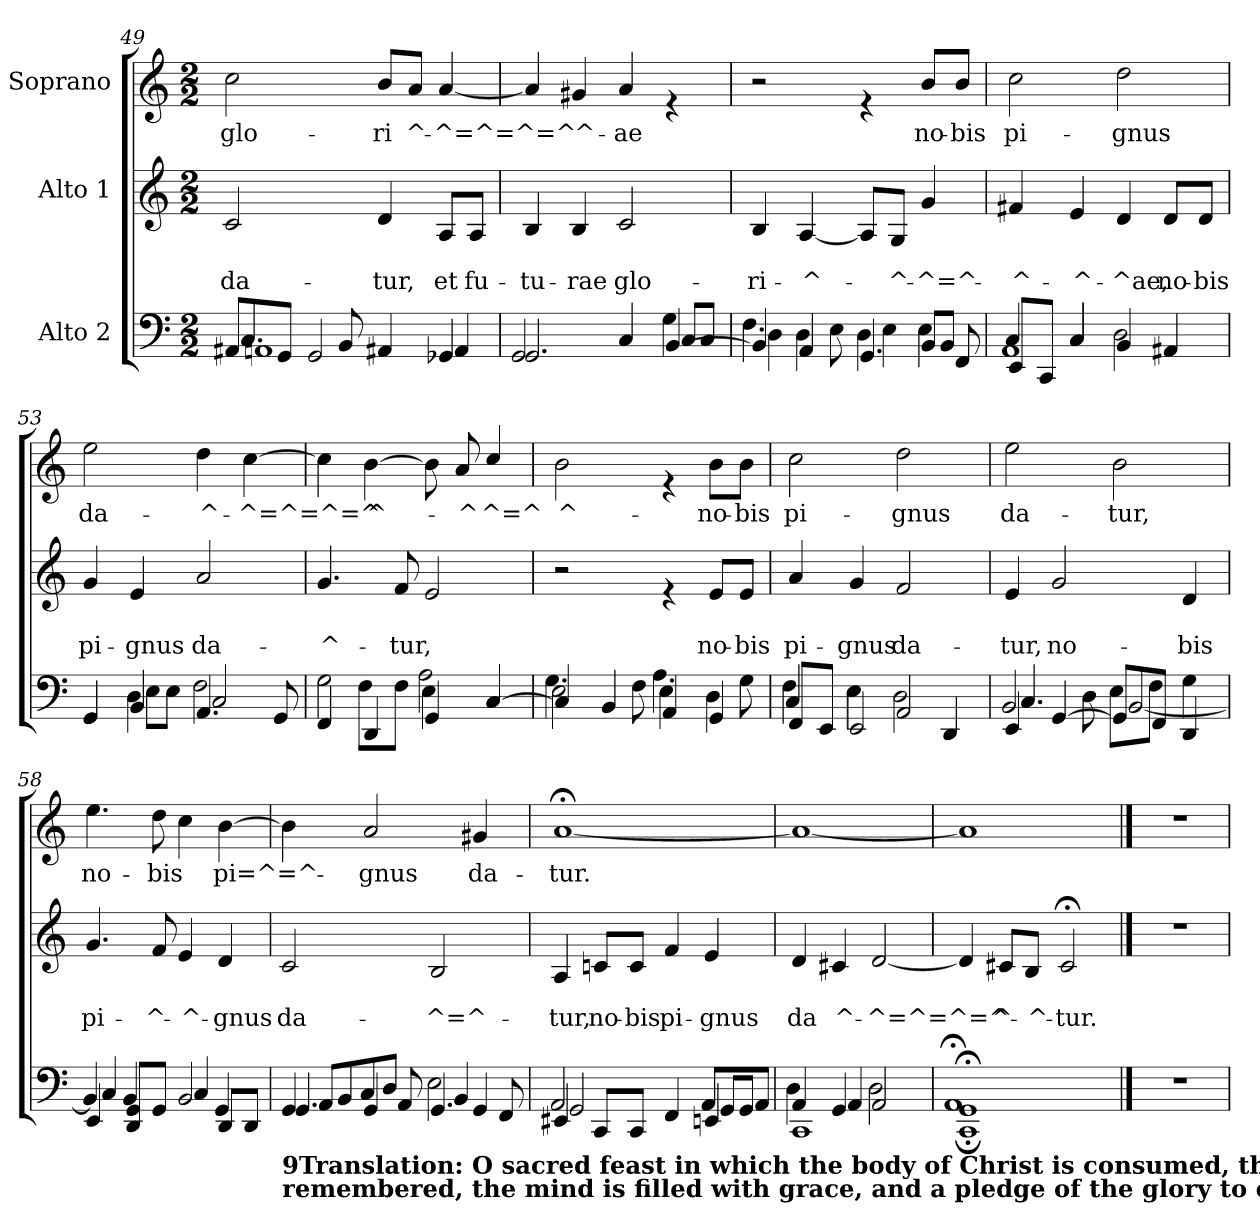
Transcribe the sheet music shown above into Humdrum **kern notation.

**kern	**kern	**text	**text	**kern	**text
*part3	*part2	*part2	*part2	*part1	*part1
*staff3	*staff2	*staff2	*staff2	*staff1	*staff1
*I"Alto 2	*I"Alto 1	*	*	*I"Soprano	*
!!LO:LB:g=z
*clefF4	*clefG2	*	*	*clefG2	*
*k[]	*k[]	*	*	*k[]	*
*C:	*C:	*	*	*C:	*
*M2/2	*M2/2	*	*	*M2/2	*
=49	=49	=49	=49	=49	=49
*^	*	*	*	*	*
*	*^	*	*	*	*	*
!	!	!	!	!	!LO:LY:b	!	!LO:LY:b
8AA#X/L	4.C/	1AAn	2c/	.	da-	2cc\	glo-
8GG/J	.	.	.	.	.	.	.
2GG/	.	.	.	.	.	.	.
.	8BB/	.	.	.	.	.	.
!	!	!	!	!	!LO:LY:b	!	!LO:LY:b
.	4AA#X/	.	4d/	.	-tur,	8b/L	-ri
!	!	!	!	!	!	!	!LO:LY:b
.	.	.	.	.	.	8a/J	^-
!	!	!	!	!	!LO:LY:b	!	!LO:LY:b
4GG-X/	4AA#/	.	8A/L	.	et	[<4a/	-^=^=^=^
!	!	!	!	!	!LO:LY:b	!	!
.	.	.	8A/J	.	fu-	.	.
=50	=50	=50	=50	=50	=50	=50	=50
!	!	!	!	!	!LO:LY:b	!	!
2.GG/	2GG/	2.ryy	4B/	.	-tu-	4a/]	.
!	!	!	!	!	!LO:LY:b	!	!LO:LY:b
.	.	.	4B/	.	-rae	4g#X/	^-
!	!	!	!	!	!LO:LY:b	!	!LO:LY:b
.	4C/	.	2c/	.	glo-	4a/	-ae
[<4BB/	4G\	8C/L	.	.	.	4re	.
.	.	8C/J	.	.	.	.	.
=51	=51	=51	=51	=51	=51	=51	=51
!	!	!	!	!	!LO:LY:b	!	!
4BB/]	4.F\	4D\	4B/	.	-ri-	2r	.
!	!	!	!	!	!LO:LY:b	!	!
4AA/	.	4D\	[<4A/	.	-^-	.	.
.	8E\	.	.	.	.	.	.
4.GG/	4D\	4E\	8A/L]	.	.	4re	.
!	!	!	!	!	!LO:LY:b	!	!
.	.	.	8G/J	.	-^-	.	.
!	!	!	!	!	!LO:LY:b	!	!LO:LY:b
.	8BB/L	4E\	4g/	.	-^=^-	8b/L	no-
!	!	!	!	!	!	!	!LO:LY:b
8FF/	8BB/J	.	.	.	.	8b/J	-bis
!!LO:PB:g=z
=52	=52	=52	=52	=52	=52	=52	=52
!	!	!	!	!	!LO:LY:b	!	!LO:LY:b
8EE/L	4C/	1AA	4f#X/	.	-^-	2cc\	pi-
8CC/J	.	.	.	.	.	.	.
!	!	!	!	!	!LO:LY:b	!	!
4C/	4C/	.	4e/	.	-^-	.	.
!	!	!	!	!	!LO:LY:b	!	!LO:LY:b
4BB/	2D\	.	4d/	.	-^ae,	2dd\	-gnus
!	!	!	!	!	!LO:LY:b	!	!
4AA#X/	.	.	8d/L	.	no-	.	.
!	!	!	!	!	!LO:LY:b	!	!
.	.	.	8d/J	.	-bis	.	.
=53	=53	=53	=53	=53	=53	=53	=53
!	!	!	!	!	!LO:LY:b	!	!LO:LY:b
4GG/	4GG/	4ryy	4g/	.	pi-	2ee\	da-
!	!	!	!	!	!LO:LY:b	!	!
4BB/	4D\	8E\L	4e/	.	-gnus	.	.
.	.	8E\J	.	.	.	.	.
!	!	!	!	!	!LO:LY:b	!	!LO:LY:b
4.AA/	2C/	2F\	2a/	.	da-	4dd\	-^-
!	!	!	!	!	!	!	!LO:LY:b
.	.	.	.	.	.	[>4cc\	-^=^=^=^
8GG/	.	.	.	.	.	.	.
=54	=54	=54	=54	=54	=54	=54	=54
!	!	!	!	!	!LO:LY:b	!	!
*	*	*	*	*	*	*^	*
4FF/	4ryy	2G\	4.g/	.	-^-	4cc\]	2ryy	.
!	!	!	!	!	!	!	!	!LO:LY:b
4DD/	8F\L	.	.	.	.	[>4b\	.	^-
!	!	!	!	!	!LO:LY:b	!	!	!
.	8F\J	.	8f/	.	-tur,	.	.	.
4GG/	4E\	2A\	2e/	.	.	8b\]	8ryy	.
!	!	!	!	!	!	!	!	!LO:LY:b
.	.	.	.	.	.	8ryy	8a/	^-
!	!	!	!	!	!	!	!	!LO:LY:b
[<4C/	4C/	.	.	.	.	4cc/	4ryy	-^=^
!!LO:LB:g=z
=55	=55	=55	=55	=55	=55	=55	=55	=55
!	!	!	!	!	!	!	!	!LO:LY:b
*	*	*	*	*	*	*v	*v	*
4C/]	4.G\	2E\	2r	.	.	2b\	-^-
4BB/	.	.	.	.	.	.	.
.	8F\	.	.	.	.	.	.
4AA/	4E\	4.A\	4re	.	.	4re	.
!	!	!	!	!	!LO:LY:b	!	!LO:LY:b
4GG/	4D\	.	8e/L	.	no-	8b\L	-no-
!	!	!	!	!	!LO:LY:b	!	!LO:LY:b
.	.	8G\	8e/J	.	-bis	8b\J	-bis
=56	=56	=56	=56	=56	=56	=56	=56
!	!	!	!	!	!LO:LY:b	!	!LO:LY:b
8FF/L	4C/	4F\	4a/	.	pi-	2cc\	pi-
8EE/J	.	.	.	.	.	.	.
!	!	!	!	!	!LO:LY:b	!	!
2EE/	4E\	4E\	4g/	.	-gnus	.	.
!	!	!	!	!	!LO:LY:b	!	!LO:LY:b
.	2AA/	2D\	2f/	.	da-	2dd\	-gnus
4DD/	.	.	.	.	.	.	.
=57	=57	=57	=57	=57	=57	=57	=57
!	!	!	!	!	!LO:LY:b	!	!LO:LY:b
4EE/	2BB/	4.C/	4e/	.	-tur,	2ee\	da-
!	!	!	!	!	!LO:LY:b	!	!
[<4GG/	.	.	2g/	.	no-	.	.
.	.	8D\	.	.	.	.	.
!	!	!	!	!	!	!	!LO:LY:b
8GG/L]	[<2BB/	8E\L	.	.	.	2b\	-tur,
8FF/J	.	8F\J	.	.	.	.	.
!	!	!	!	!	!LO:LY:b	!	!
4DD/	.	4G\	4d/	.	-bis	.	.
=58	=58	=58	=58	=58	=58	=58	=58
!	!	!	!	!	!LO:LY:b	!	!LO:LY:b
4EE/	4BB/]	4C/	4.g/	.	pi-	4.ee\	no-
4DD/	4BB/	8GG/L	.	.	.	.	.
!	!	!	!	!	!LO:LY:b	!	!LO:LY:b
.	.	8GG/J	8f/	.	-^-	8dd\	-bis
!	!	!	!	!	!LO:LY:b	!	!
4ryy	2BB/	4C/	4e/	.	-^-	4cc\	.
!	!	!	!	!	!LO:LY:b	!	!LO:LY:b
8DD/L	.	4GG/	4d/	.	-gnus	[>4b\	pi=^=^-
8DD/J	.	.	.	.	.	.	.
!!LO:LB:g=z
=59	=59	=59	=59	=59	=59	=59	=59
!LO:TX:b:B:t=9Translation&colon;  O sacred feast in which the body of Christ is consumed, the memory of his passion is \nremembered, the mind is filled with grace, and a pledge of the glory to come is given unto us.	!	!	!	!	!	!	!
!	!	!	!	!	!LO:LY:b	!	!
4GG/	4.GG/	8AA/L	2c/	.	da-	4b\]	.
.	.	8BB/	.	.	.	.	.
!	!	!	!	!	!	!	!LO:LY:b
4GG/	.	8C/	.	.	.	2a/	-gnus
.	8AA/	8D/J	.	.	.	.	.
!	!	!	!	!	!LO:LY:b	!	!
4.GG/	4BB/	2E\	2B/	.	-^=^-	.	.
!	!	!	!	!	!	!	!LO:LY:b
.	4GG/	.	.	.	.	4g#X/	da-
8FF/	.	.	.	.	.	.	.
=60	=60	=60	=60	=60	=60	=60	=60
!	!	!	!	!	!LO:LY:b	!	!LO:LY:b
4EE#X/	2GG/	2AA/	4A/	.	-tur,	[<1a;	-tur.
!	!	!	!	!	!LO:LY:b	!	!
8CC/L	.	.	8cni/L	.	no-	.	.
!	!	!	!	!	!LO:LY:b	!	!
8CC/J	.	.	8c/J	.	-bis	.	.
!	!	!	!	!	!LO:LY:b	!	!
4FF/	4ryy	4ryy	4f/	.	pi-	.	.
!	!	!	!	!	!LO:LY:b	!	!
4EEn/	8GG/L	8AA/L	4e/	.	-gnus	.	.
.	8GG/J	8AA/J	.	.	.	.	.
=61	=61	=61	=61	=61	=61	=61	=61
!	!	!	!	!	!LO:LY:b	!	!
1CC	4AA/	4D\	4d/	.	da	1a_	.
!	!	!	!	!	!LO:LY:b	!	!
.	4GG/	4AA/	4c#X/	.	^-	.	.
!	!	!	!	!	!LO:LY:b	!	!
.	2AA/	2D\	[<2d/	.	-^=^=^=^	.	.
=62	=62	=62	=62	=62	=62	=62	=62
1CC;<	1GG;<	1AA;	4d/]	.	.	1a]	.
!	!	!	!	!	!LO:LY:b	!	!
.	.	.	8c#X/L	.	^-	.	.
!	!	!	!	!	!LO:LY:b	!	!
.	.	.	8B/J	.	-^-	.	.
!	!	!	!	!	!LO:LY:b	!	!
.	.	.	2c#;/	.	-tur.	.	.
*v	*v	*v	*	*	*	*	*
!!LO:LB:g=z
==63	==63	==63	==63	==63	==63
1r	1r	.	.	1r	.
=	=	=	=	=	=
*-	*-	*-	*-	*-	*-
